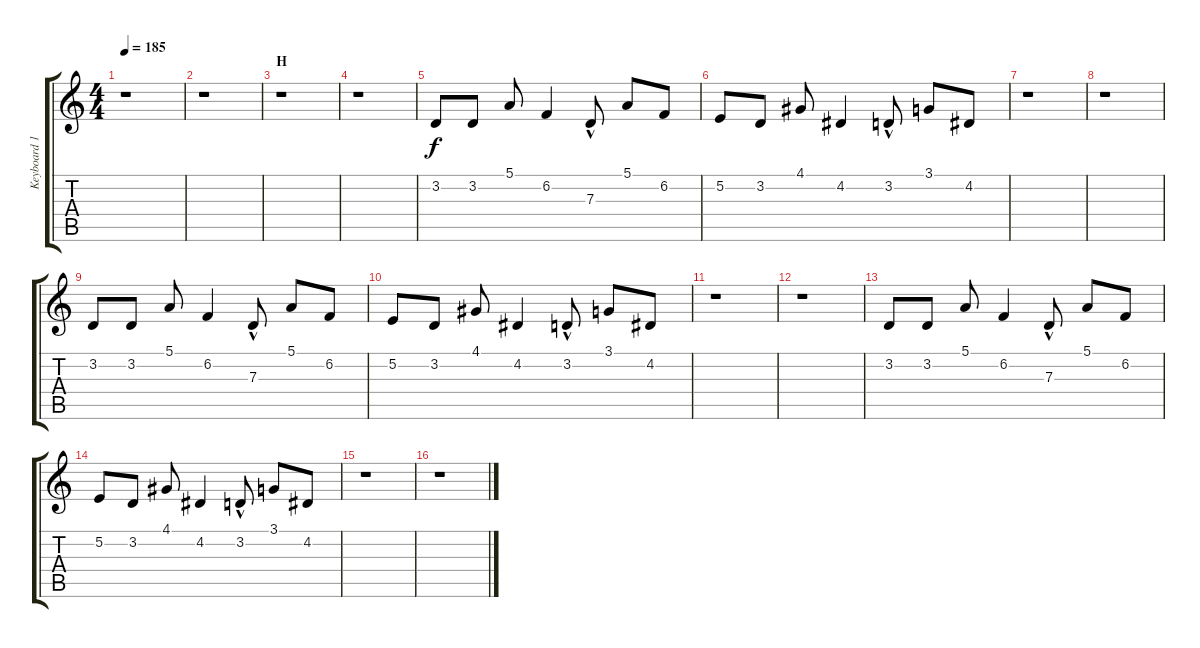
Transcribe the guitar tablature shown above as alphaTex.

\track ("Keyboard 1" "Keyboard 1") {instrument pad2warm}
\staff {score tabs}
\tuning (E4 B3 G3 D3 A2 E2) {hide}
\ts (4 4)
\tempo 185
\clef g2
\ks c
r.1{dy f} |
r.1 |
\section ("" "H")
r.1 |
r.1 |
3.2.8 3.2.8 5.1.8 6.2.4 7.3{hac}.8 5.1.8 6.2.8 |
5.2.8 3.2.8 4.1.8 4.2.4 3.2{hac}.8 3.1.8 4.2.8 |
r.1 |
r.1 |
3.2.8 3.2.8 5.1.8 6.2.4 7.3{hac}.8 5.1.8 6.2.8 |
5.2.8 3.2.8 4.1.8 4.2.4 3.2{hac}.8 3.1.8 4.2.8 |
r.1 |
r.1 |
3.2.8 3.2.8 5.1.8 6.2.4 7.3{hac}.8 5.1.8 6.2.8 |
5.2.8 3.2.8 4.1.8 4.2.4 3.2{hac}.8 3.1.8 4.2.8 |
r.1 |
r.1
